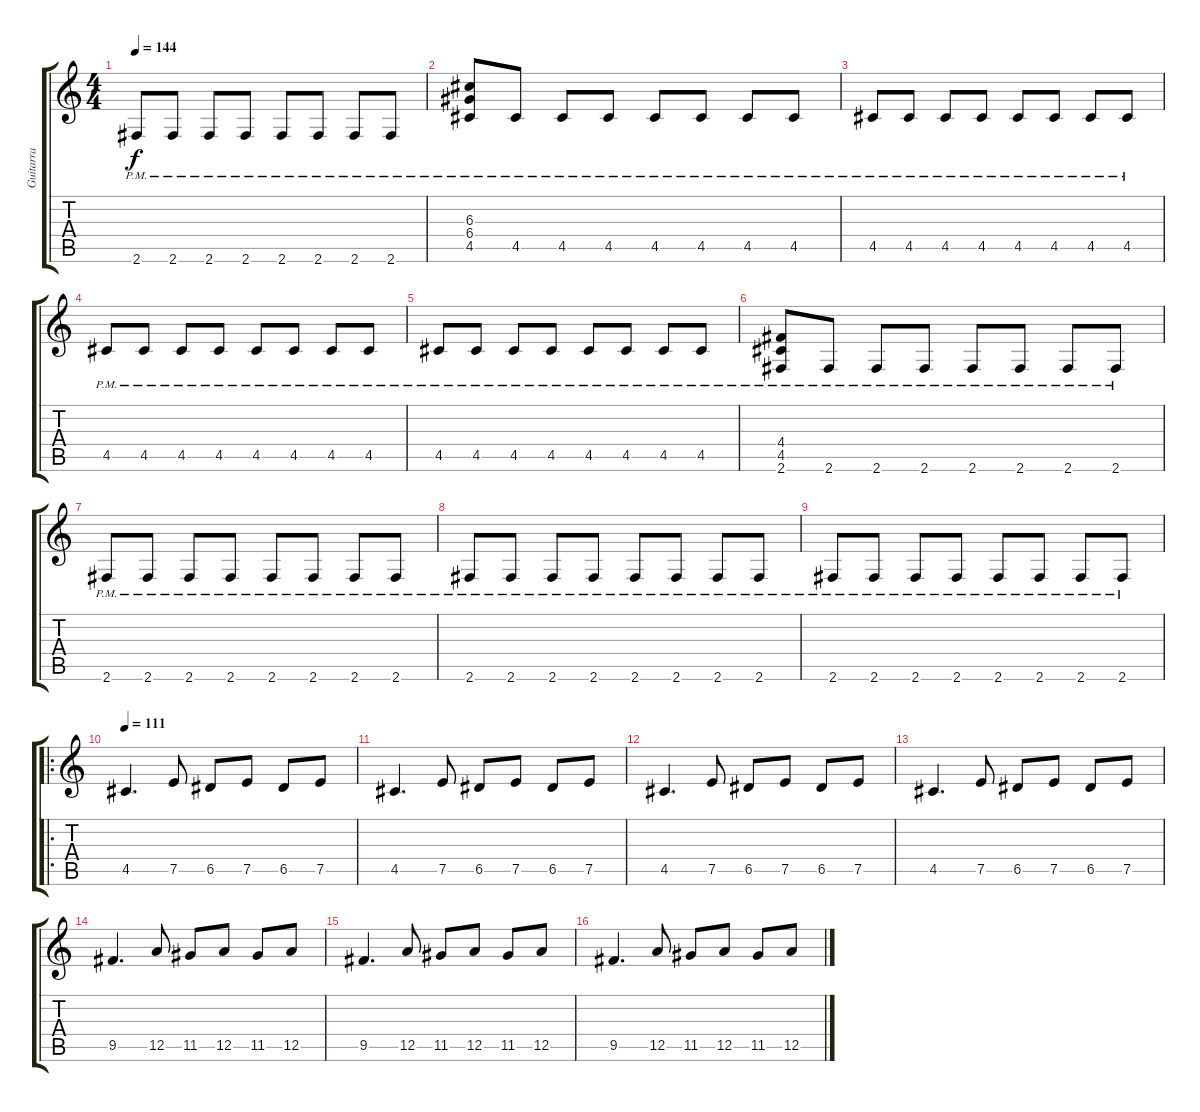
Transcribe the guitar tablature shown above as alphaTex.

\track ("Guitarra" "Guitarra") {solo instrument overdrivenguitar}
\staff {score tabs}
\tuning (E4 B3 G3 D3 A2 E2) {hide}
\ts (4 4)
\tempo 144
\clef g2
\ks c
2.6{pm}.8{dy f} 2.6{pm}.8 2.6{pm}.8 2.6{pm}.8 2.6{pm}.8 2.6{pm}.8 2.6{pm}.8 2.6{pm}.8 |
(6.3{pm} 6.4{pm} 4.5{pm}).8 4.5{pm}.8 4.5{pm}.8 4.5{pm}.8 4.5{pm}.8 4.5{pm}.8 4.5{pm}.8 4.5{pm}.8 |
4.5{pm}.8 4.5{pm}.8 4.5{pm}.8 4.5{pm}.8 4.5{pm}.8 4.5{pm}.8 4.5{pm}.8 4.5{pm}.8 |
4.5{pm}.8 4.5{pm}.8 4.5{pm}.8 4.5{pm}.8 4.5{pm}.8 4.5{pm}.8 4.5{pm}.8 4.5{pm}.8 |
4.5{pm}.8 4.5{pm}.8 4.5{pm}.8 4.5{pm}.8 4.5{pm}.8 4.5{pm}.8 4.5{pm}.8 4.5{pm}.8 |
(4.4{pm} 4.5{pm} 2.6{pm}).8 2.6{pm}.8 2.6{pm}.8 2.6{pm}.8 2.6{pm}.8 2.6{pm}.8 2.6{pm}.8 2.6{pm}.8 |
2.6{pm}.8 2.6{pm}.8 2.6{pm}.8 2.6{pm}.8 2.6{pm}.8 2.6{pm}.8 2.6{pm}.8 2.6{pm}.8 |
2.6{pm}.8 2.6{pm}.8 2.6{pm}.8 2.6{pm}.8 2.6{pm}.8 2.6{pm}.8 2.6{pm}.8 2.6{pm}.8 |
2.6{pm}.8 2.6{pm}.8 2.6{pm}.8 2.6{pm}.8 2.6{pm}.8 2.6{pm}.8 2.6{pm}.8 2.6{pm}.8 |
\ro
\tempo 111
4.5.4{d} 7.5.8 6.5.8 7.5.8 6.5.8 7.5.8 |
4.5.4{d} 7.5.8 6.5.8 7.5.8 6.5.8 7.5.8 |
4.5.4{d} 7.5.8 6.5.8 7.5.8 6.5.8 7.5.8 |
4.5.4{d} 7.5.8 6.5.8 7.5.8 6.5.8 7.5.8 |
9.5.4{d} 12.5.8 11.5.8 12.5.8 11.5.8 12.5.8 |
9.5.4{d} 12.5.8 11.5.8 12.5.8 11.5.8 12.5.8 |
9.5.4{d} 12.5.8 11.5.8 12.5.8 11.5.8 12.5.8
